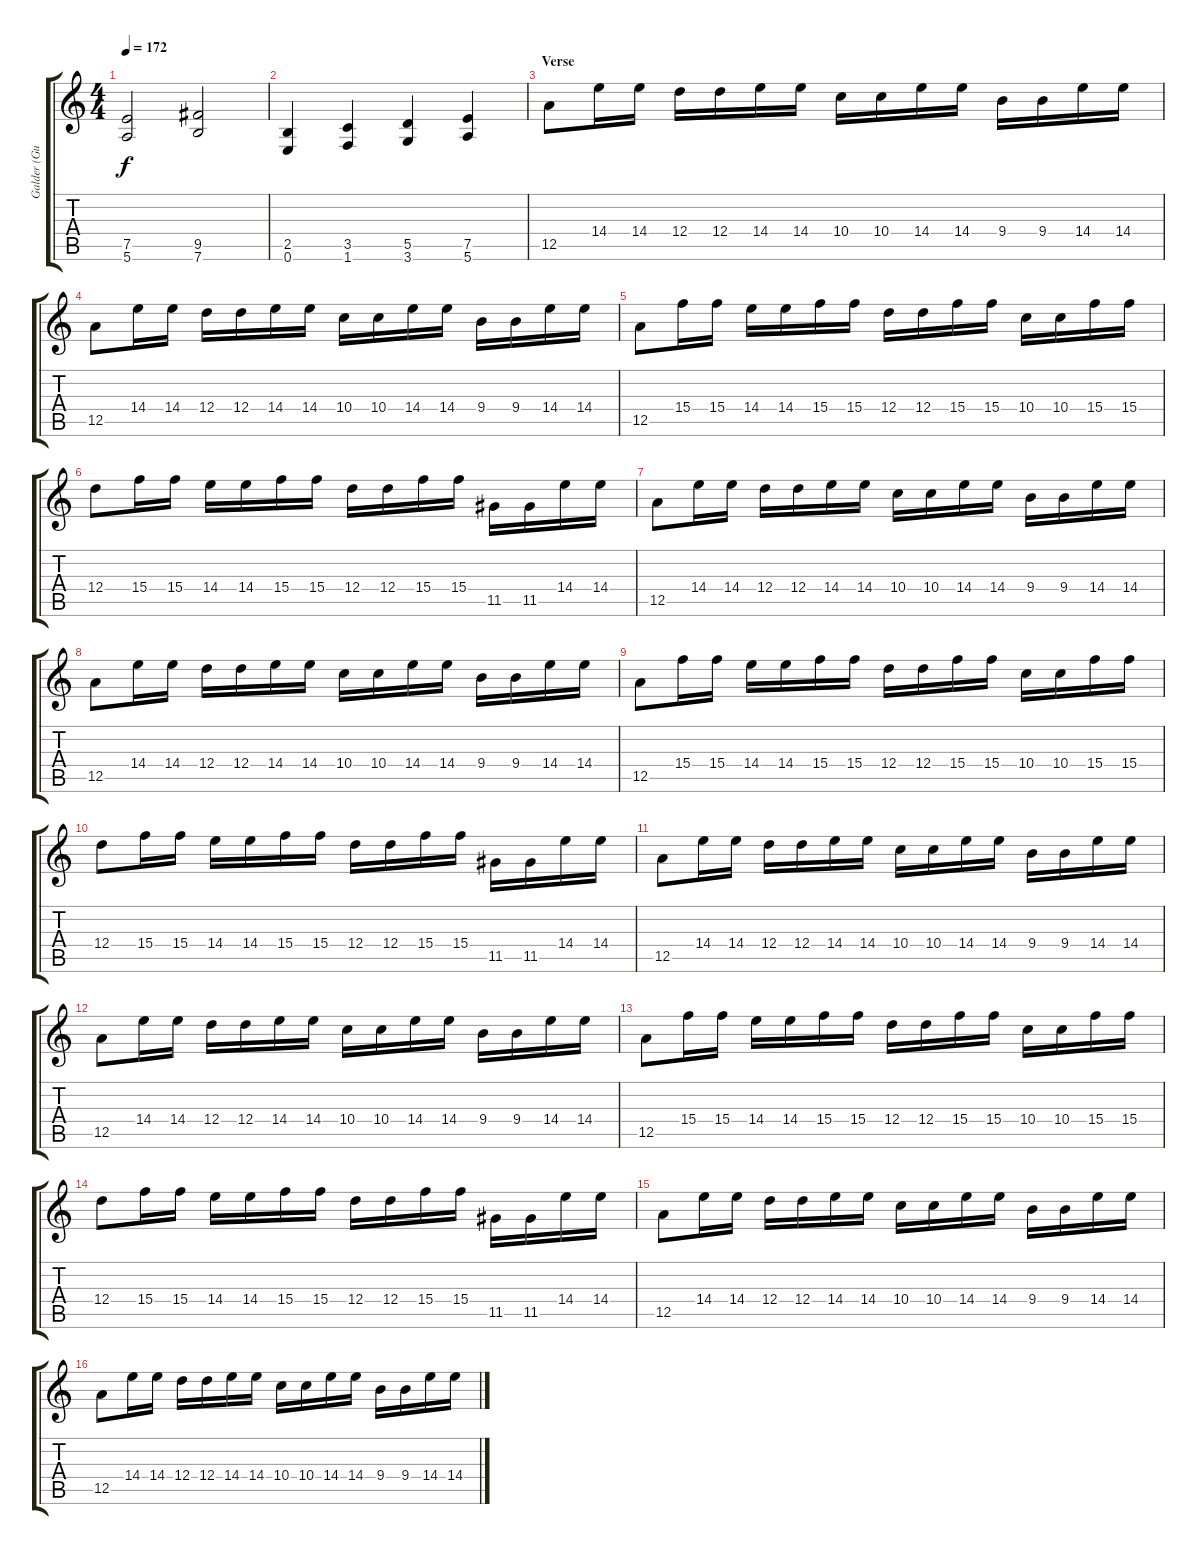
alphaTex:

\track ("Galder (Guitar2) Solo" "Galder (Gu") {instrument distortionguitar}
\staff {score tabs}
\tuning (E4 B3 G3 D3 A2 E2) {hide}
\ts (4 4)
\tempo 172
\clef g2
\ks c
(7.5 5.6).2{dy f} (9.5 7.6).2 |
(2.5 0.6).4 (3.5 1.6).4 (5.5 3.6).4 (7.5 5.6).4 |
\section ("" "Verse")
12.5.8 14.4.16 14.4.16 12.4.16 12.4.16 14.4.16 14.4.16 10.4.16 10.4.16 14.4.16 14.4.16 9.4.16 9.4.16 14.4.16 14.4.16 |
12.5.8 14.4.16 14.4.16 12.4.16 12.4.16 14.4.16 14.4.16 10.4.16 10.4.16 14.4.16 14.4.16 9.4.16 9.4.16 14.4.16 14.4.16 |
12.5.8 15.4.16 15.4.16 14.4.16 14.4.16 15.4.16 15.4.16 12.4.16 12.4.16 15.4.16 15.4.16 10.4.16 10.4.16 15.4.16 15.4.16 |
12.4.8 15.4.16 15.4.16 14.4.16 14.4.16 15.4.16 15.4.16 12.4.16 12.4.16 15.4.16 15.4.16 11.5.16 11.5.16 14.4.16 14.4.16 |
12.5.8 14.4.16 14.4.16 12.4.16 12.4.16 14.4.16 14.4.16 10.4.16 10.4.16 14.4.16 14.4.16 9.4.16 9.4.16 14.4.16 14.4.16 |
12.5.8 14.4.16 14.4.16 12.4.16 12.4.16 14.4.16 14.4.16 10.4.16 10.4.16 14.4.16 14.4.16 9.4.16 9.4.16 14.4.16 14.4.16 |
12.5.8 15.4.16 15.4.16 14.4.16 14.4.16 15.4.16 15.4.16 12.4.16 12.4.16 15.4.16 15.4.16 10.4.16 10.4.16 15.4.16 15.4.16 |
12.4.8 15.4.16 15.4.16 14.4.16 14.4.16 15.4.16 15.4.16 12.4.16 12.4.16 15.4.16 15.4.16 11.5.16 11.5.16 14.4.16 14.4.16 |
12.5.8 14.4.16 14.4.16 12.4.16 12.4.16 14.4.16 14.4.16 10.4.16 10.4.16 14.4.16 14.4.16 9.4.16 9.4.16 14.4.16 14.4.16 |
12.5.8 14.4.16 14.4.16 12.4.16 12.4.16 14.4.16 14.4.16 10.4.16 10.4.16 14.4.16 14.4.16 9.4.16 9.4.16 14.4.16 14.4.16 |
12.5.8 15.4.16 15.4.16 14.4.16 14.4.16 15.4.16 15.4.16 12.4.16 12.4.16 15.4.16 15.4.16 10.4.16 10.4.16 15.4.16 15.4.16 |
12.4.8 15.4.16 15.4.16 14.4.16 14.4.16 15.4.16 15.4.16 12.4.16 12.4.16 15.4.16 15.4.16 11.5.16 11.5.16 14.4.16 14.4.16 |
12.5.8 14.4.16 14.4.16 12.4.16 12.4.16 14.4.16 14.4.16 10.4.16 10.4.16 14.4.16 14.4.16 9.4.16 9.4.16 14.4.16 14.4.16 |
12.5.8 14.4.16 14.4.16 12.4.16 12.4.16 14.4.16 14.4.16 10.4.16 10.4.16 14.4.16 14.4.16 9.4.16 9.4.16 14.4.16 14.4.16
